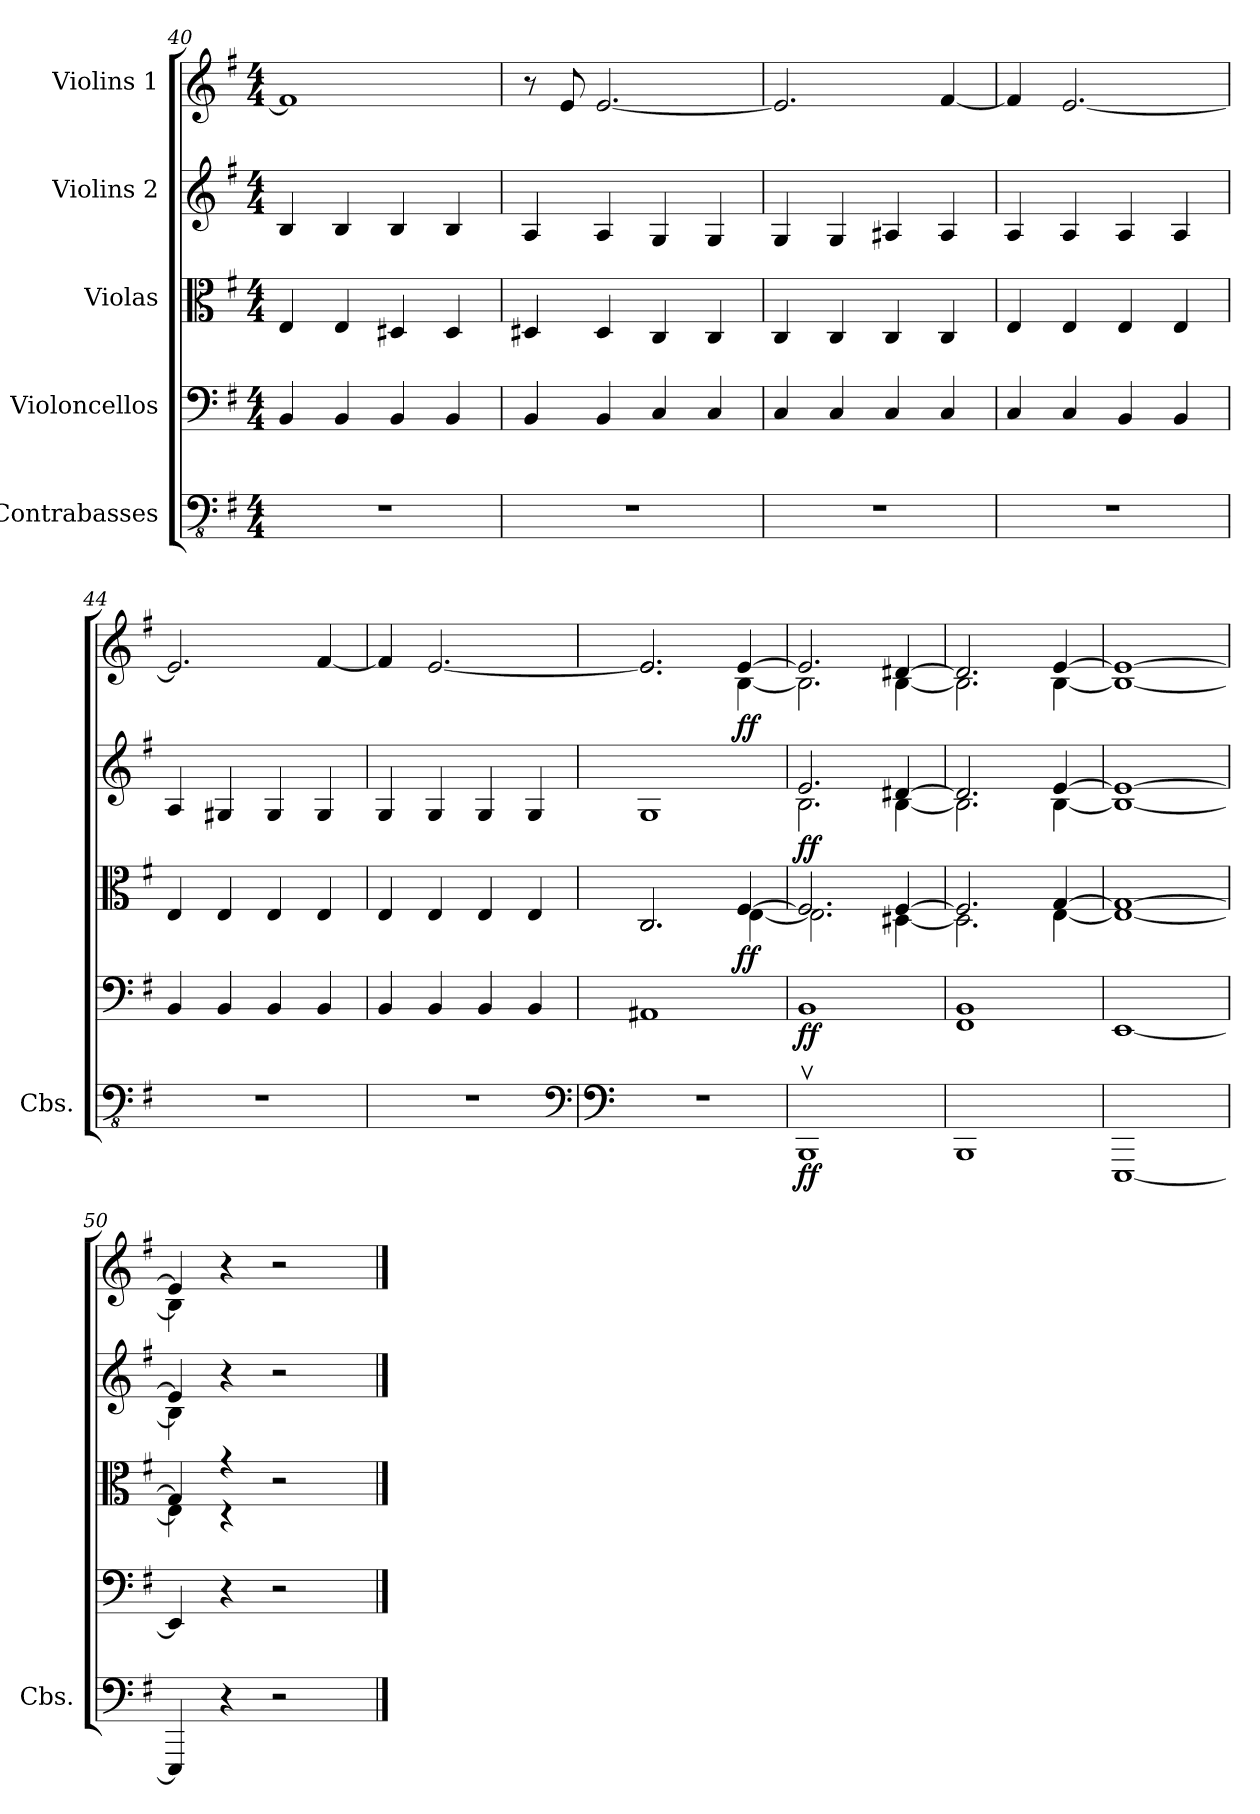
**kern	**dynam	**kern	**dynam	**kern	**dynam	**kern	**dynam	**kern	**dynam
*part5	*part5	*part4	*part4	*part3	*part3	*part2	*part2	*part1	*part1
*staff5	*staff5	*staff4	*staff4	*staff3	*staff3	*staff2	*staff2	*staff1	*staff1
*I"Contrabasses	*	*I"Violoncellos	*	*I"Violas	*	*I"Violins 2	*	*I"Violins 1	*
*I'Cbs.	*	*	*	*	*	*	*	*	*
*clefFv4	*	*clefF4	*	*clefC3	*	*clefG2	*	*clefG2	*
*ITrd7c12	*	*	*	*	*	*	*	*	*
*k[f#]	*	*k[f#]	*	*k[f#]	*	*k[f#]	*	*k[f#]	*
*G:	*	*G:	*	*G:	*	*G:	*	*G:	*
*M4/4	*	*M4/4	*	*M4/4	*	*M4/4	*	*M4/4	*
=40	=40	=40	=40	=40	=40	=40	=40	=40	=40
1r	.	4BB/	.	4E/	.	4B/	.	1f#]	.
.	.	4BB/	.	4E/	.	4B/	.	.	.
.	.	4BB/	.	4D#X/	.	4B/	.	.	.
.	.	4BB/	.	4D#/	.	4B/	.	.	.
!!LO:PB:g=z
=41	=41	=41	=41	=41	=41	=41	=41	=41	=41
1r	.	4BB/	.	4D#X/	.	4A/	.	8r	.
.	.	.	.	.	.	.	.	8e/	.
.	.	4BB/	.	4D#/	.	4A/	.	[2.e/	.
.	.	4C/	.	4C/	.	4G/	.	.	.
.	.	4C/	.	4C/	.	4G/	.	.	.
=42	=42	=42	=42	=42	=42	=42	=42	=42	=42
1r	.	4C/	.	4C/	.	4G/	.	2.e/]	.
.	.	4C/	.	4C/	.	4G/	.	.	.
.	.	4C/	.	4C/	.	4A#X/	.	.	.
.	.	4C/	.	4C/	.	4A#/	.	[4f#/	.
=43	=43	=43	=43	=43	=43	=43	=43	=43	=43
1r	.	4C/	.	4E/	.	4A/	.	4f#/]	.
.	.	4C/	.	4E/	.	4A/	.	[2.e/	.
.	.	4BB/	.	4E/	.	4A/	.	.	.
.	.	4BB/	.	4E/	.	4A/	.	.	.
=44	=44	=44	=44	=44	=44	=44	=44	=44	=44
1r	.	4BB/	.	4E/	.	4A/	.	2.e/]	.
.	.	4BB/	.	4E/	.	4G#X/	.	.	.
.	.	4BB/	.	4E/	.	4G#/	.	.	.
.	.	4BB/	.	4E/	.	4G#/	.	[4f#/	.
=45	=45	=45	=45	=45	=45	=45	=45	=45	=45
1r	.	4BB/	.	4E/	.	4G/	.	4f#/]	.
.	.	4BB/	.	4E/	.	4G/	.	[2.e/	.
.	.	4BB/	.	4E/	.	4G/	.	.	.
.	.	4BB/	.	4E/	.	4G/	.	.	.
*clefF4	*	*	*	*	*	*	*	*	*
!!LO:LB:g=z
=46	=46	=46	=46	=46	=46	=46	=46	=46	=46
*clefF4	*	*	*	*	*	*	*	*	*
*	*	*	*	*^	*	*	*	*^	*
1r	.	1AA#X	.	2.C/	2.C/	.	1G	.	2.e/]	2.e/	.
!	!	!	!	!	!	!LO:DY:b	!	!	!	!	!LO:DY:b
.	.	.	.	[4F#/	[4E\	ff	.	.	[4e/	[4B\	ff
=47	=47	=47	=47	=47	=47	=47	=47	=47	=47	=47	=47
*	*	*	*	*	*	*	*^	*	*	*	*
!	!LO:DY:b	!	!LO:DY:b	!	!	!	!	!	!LO:DY:b	!	!	!
1BBBBv	ff	1BB	ff	2.F#/]	2.E\]	.	2.e/	2.B\	ff	2.e/]	2.B\]	.
.	.	.	.	[4F#/	[4D#X\	.	[4d#X/	[4B\	.	[4d#X/	[4B\	.
=48	=48	=48	=48	=48	=48	=48	=48	=48	=48	=48	=48	=48
1BBBB	.	1FF# 1BB	.	2.F#/]	2.D#\]	.	2.d#/]	2.B\]	.	2.d#/]	2.B\]	.
.	.	.	.	[4G/	[4E\	.	[4e/	[4B\	.	[4e/	[4B\	.
=49	=49	=49	=49	=49	=49	=49	=49	=49	=49	=49	=49	=49
[1EEEE	.	[1EE	.	1G_	1E_	.	1e_	1B_	.	1e_	1B_	.
=50	=50	=50	=50	=50	=50	=50	=50	=50	=50	=50	=50	=50
4EEEE/]	.	4EE/]	.	4G/]	4E\]	.	4e/]	4B\]	.	4e/]	4B\]	.
4r	.	4r	.	4r	4r	.	4r	2.ryy	.	2ryy	4r	.
2r	.	2r	.	2ryy	2r	.	2r	.	.	.	2r	.
.	.	.	.	.	.	.	.	.	.	4ryy	.	.
*	*	*	*	*v	*v	*	*	*	*	*v	*v	*
*	*	*	*	*	*	*v	*v	*	*	*
==	==	==	==	==	==	==	==	==	==
*-	*-	*-	*-	*-	*-	*-	*-	*-	*-
